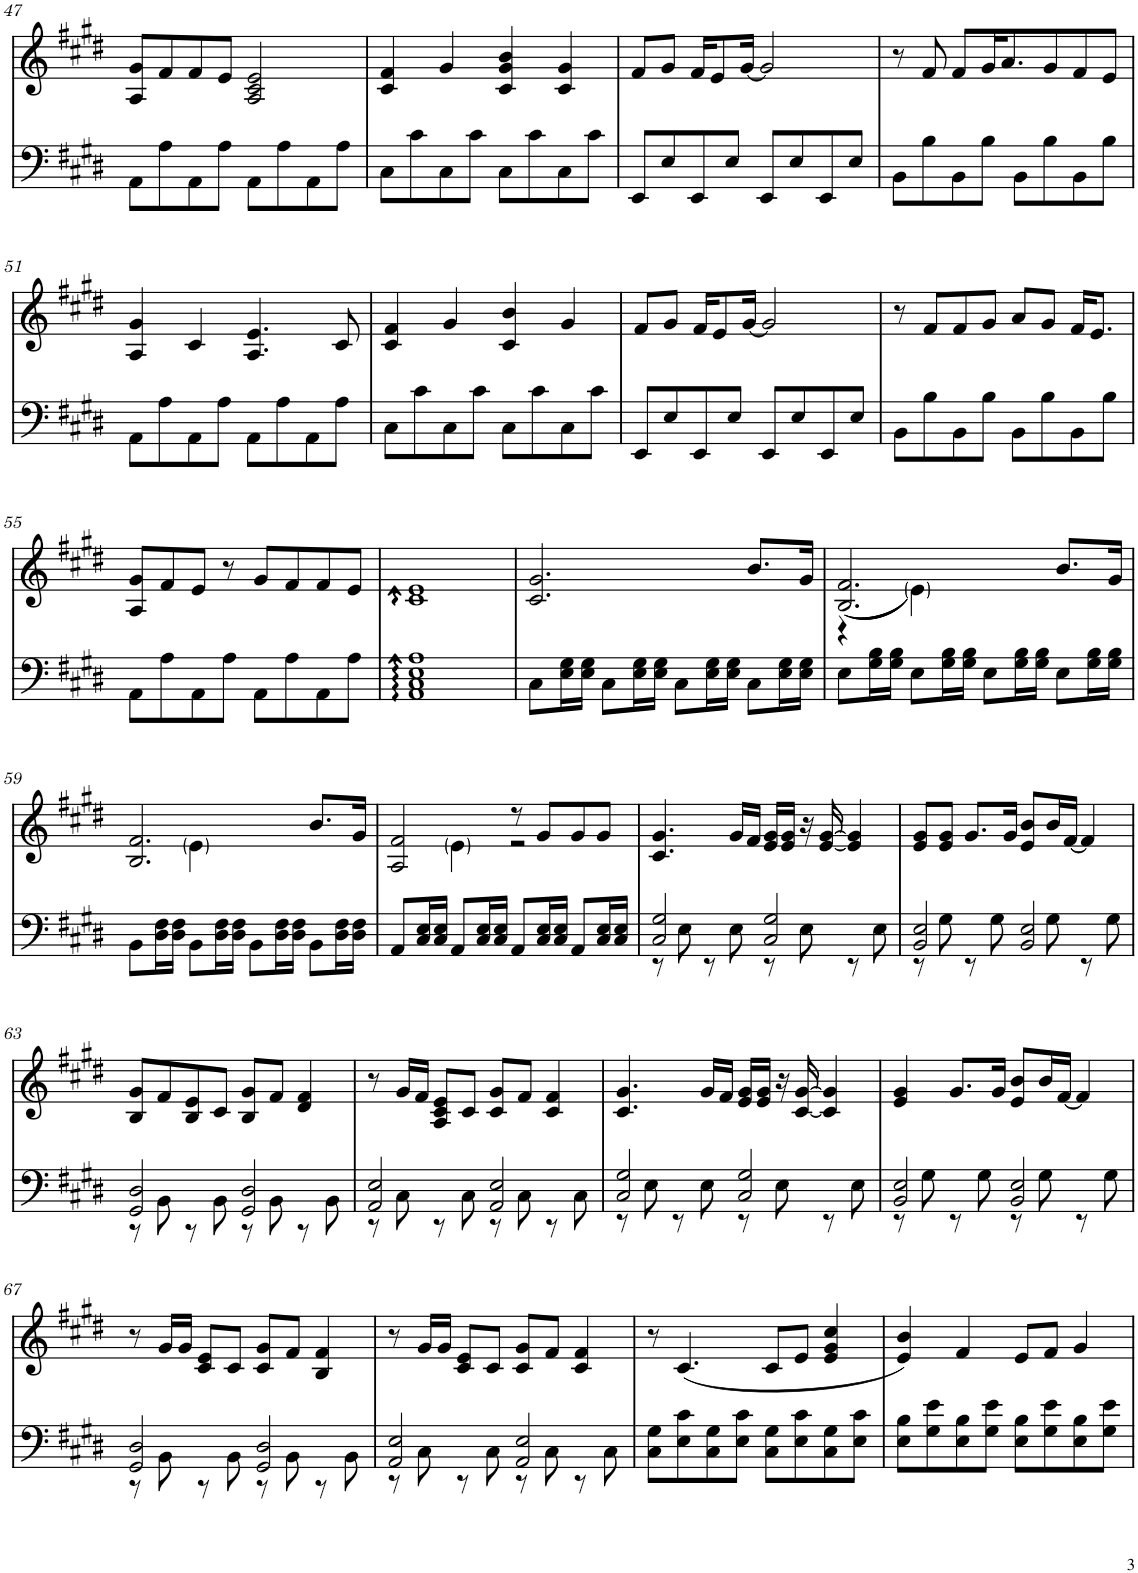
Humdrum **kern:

**kern	**kern
*part1	*part1
*staff2	*staff1
*I"Piano	*
*I'Pno.	*
!!LO:PB:g=z
*clefF4	*clefG2
*k[f#c#g#d#]	*k[f#c#g#d#]
*M4/4	*M4/4
=47	=47
8AA\L	8A/ 8g#/L
8A\	8f#/
8AA\	8f#/
8A\J	8e/J
8AA\L	2A/ 2c#/ 2e/
8A\	.
8AA\	.
8A\J	.
=48	=48
8C#\L	4c#/ 4f#/
8c#\	.
8C#\	4g#/
8c#\J	.
8C#\L	4c#/ 4g#/ 4b/
8c#\	.
8C#\	4c#/ 4g#/
8c#\J	.
=49	=49
8EE/L	8f#/L
8E/	8g#/J
8EE/	16f#/KL
.	8e/
8E/J	.
.	[16g#/Jk
8EE/L	2g#/]
8E/	.
8EE/	.
8E/J	.
=50	=50
8BB\L	8r
8B\	8f#/
8BB\	8f#/L
8B\J	16g#/K
.	8.a/
8BB\L	.
8B\	8g#/
8BB\	8f#/
8B\J	8e/J
!!LO:LB:g=z
=51	=51
8AA\L	4A/ 4g#/
8A\	.
8AA\	4c#/
8A\J	.
8AA\L	4.A/ 4.e/
8A\	.
8AA\	.
8A\J	8c#/
=52	=52
8C#\L	4c#/ 4f#/
8c#\	.
8C#\	4g#/
8c#\J	.
8C#\L	4c#/ 4b/
8c#\	.
8C#\	4g#/
8c#\J	.
=53	=53
8EE/L	8f#/L
8E/	8g#/J
8EE/	16f#/KL
.	8e/
8E/J	.
.	[16g#/Jk
8EE/L	2g#/]
8E/	.
8EE/	.
8E/J	.
=54	=54
8BB\L	8r
8B\	8f#/L
8BB\	8f#/
8B\J	8g#/J
8BB\L	8a/L
8B\	8g#/J
8BB\	16f#/KL
.	8.e/J
8B\J	.
!!LO:LB:g=z
=55	=55
8AA\L	8A/ 8g#/L
8A\	8f#/
8AA\	8e/J
8A\J	8r
8AA\L	8g#/L
8A\	8f#/
8AA\	8f#/
8A\J	8e/J
=56	=56
1AA: 1C#: 1E: 1A:	1c#: 1e:
=57	=57
8C#\L	2.c#/ 2.g#/
16E\ 16G#\L	.
16E\ 16G#\JJ	.
8C#\L	.
16E\ 16G#\L	.
16E\ 16G#\JJ	.
8C#\L	.
16E\ 16G#\L	.
16E\ 16G#\JJ	.
8C#\L	8.b/L
16E\ 16G#\L	.
16E\ 16G#\JJ	16g#/Jk
=58	=58
*	*^
8E\L	((<2.B/ 2.f#/	4r
16G#\ 16B\L	.	.
16G#\ 16B\JJ	.	.
8E\L	.	4e\))
16G#\ 16B\L	.	.
16G#\ 16B\JJ	.	.
8E\L	.	2ryy
16G#\ 16B\L	.	.
16G#\ 16B\JJ	.	.
8E\L	8.b/L	.
16G#\ 16B\L	.	.
16G#\ 16B\JJ	16g#/Jk	.
!!LO:LB:g=z	!!
=59	=59	=59
8BB\L	2.B/ 2.f#/	4ryy
16D#\ 16F#\L	.	.
16D#\ 16F#\JJ	.	.
8BB\L	.	4e\
16D#\ 16F#\L	.	.
16D#\ 16F#\JJ	.	.
8BB\L	.	2ryy
16D#\ 16F#\L	.	.
16D#\ 16F#\JJ	.	.
8BB\L	8.b/L	.
16D#\ 16F#\L	.	.
16D#\ 16F#\JJ	16g#/Jk	.
=60	=60	=60
8AA/L	2A/ 2f#/	4ryy
16C#/ 16E/L	.	.
16C#/ 16E/JJ	.	.
8AA/L	.	4e\
16C#/ 16E/L	.	.
16C#/ 16E/JJ	.	.
8AA/L	8r	2r
16C#/ 16E/L	8g#/L	.
16C#/ 16E/JJ	.	.
8AA/L	8g#/	.
16C#/ 16E/L	8g#/J	.
16C#/ 16E/JJ	.	.
*	*v	*v
=61	=61
*^	*
2C#/ 2G#/	8r	4.c#/ 4.g#/
.	8E\	.
.	8r	.
.	8E\	16g#/LL
.	.	16f#/JJ
2C#/ 2G#/	8r	16e/ 16g#/LL
.	.	16e/ 16g#/JJ
.	8E\	16r
.	.	[16e/ [16g#/
.	8r	4e/] 4g#/]
.	8E\	.
=62	=62	=62
2BB/ 2E/	8r	8e/ 8g#/L
.	8G#\	8e/ 8g#/J
.	8r	8.g#/L
.	8G#\	.
.	.	16g#/Jk
2BB/ 2E/	8ryy	8e/ 8b/L
.	8G#\	16b/L
.	.	[16f#/JJ
.	8r	4f#/]
.	8G#\	.
!!LO:LB:g=z
=63	=63	=63
2GG#/ 2D#/	8r	8B/ 8g#/L
.	8BB\	8f#/
.	8r	8B/ 8e/
.	8BB\	8c#/J
2GG#/ 2D#/	8r	8B/ 8g#/L
.	8BB\	8f#/J
.	8r	4d#/ 4f#/
.	8BB\	.
=64	=64	=64
2AA/ 2E/	8r	8r
.	8C#\	16g#/LL
.	.	16f#/JJ
.	8r	8A/ 8c#/ 8e/L
.	8C#\	8c#/J
2AA/ 2E/	8r	8c#/ 8g#/L
.	8C#\	8f#/J
.	8r	4c#/ 4f#/
.	8C#\	.
=65	=65	=65
2C#/ 2G#/	8r	4.c#/ 4.g#/
.	8E\	.
.	8r	.
.	8E\	16g#/LL
.	.	16f#/JJ
2C#/ 2G#/	8r	16e/ 16g#/LL
.	.	16e/ 16g#/JJ
.	8E\	16r
.	.	[16c#/ [16g#/
.	8r	4c#/] 4g#/]
.	8E\	.
=66	=66	=66
2BB/ 2E/	8r	4e/ 4g#/
.	8G#\	.
.	8r	8.g#/L
.	8G#\	.
.	.	16g#/Jk
2BB/ 2E/	8r	8e/ 8b/L
.	8G#\	16b/L
.	.	[16f#/JJ
.	8r	4f#/]
.	8G#\	.
!!LO:LB:g=z
=67	=67	=67
2GG#/ 2D#/	8r	8r
.	8BB\	16g#/LL
.	.	16g#/JJ
.	8r	8c#/ 8e/L
.	8BB\	8c#/J
2GG#/ 2D#/	8r	8c#/ 8g#/L
.	8BB\	8f#/J
.	8r	4B/ 4f#/
.	8BB\	.
=68	=68	=68
2AA/ 2E/	8r	8r
.	8C#\	16g#/LL
.	.	16g#/JJ
.	8r	8c#/ 8e/L
.	8C#\	8c#/J
2AA/ 2E/	8r	8c#/ 8g#/L
.	8C#\	8f#/J
.	8r	4c#/ 4f#/
.	8C#\	.
*v	*v	*
=69	=69
8C#\ 8G#\L	8r
8E\ 8c#\	(4.c#/
8C#\ 8G#\	.
8E\ 8c#\J	.
8C#\ 8G#\L	8c#/L
8E\ 8c#\	8e/J
8C#\ 8G#\	4e/ 4g#/ 4cc#/
8E\ 8c#\J	.
=70	=70
8E\ 8B\L	4e/ 4b/)
8G#\ 8e\	.
8E\ 8B\	4f#/
8G#\ 8e\J	.
8E\ 8B\L	8e/L
8G#\ 8e\	8f#/J
8E\ 8B\	4g#/
8G#\ 8e\J	.
=	=
*-	*-
